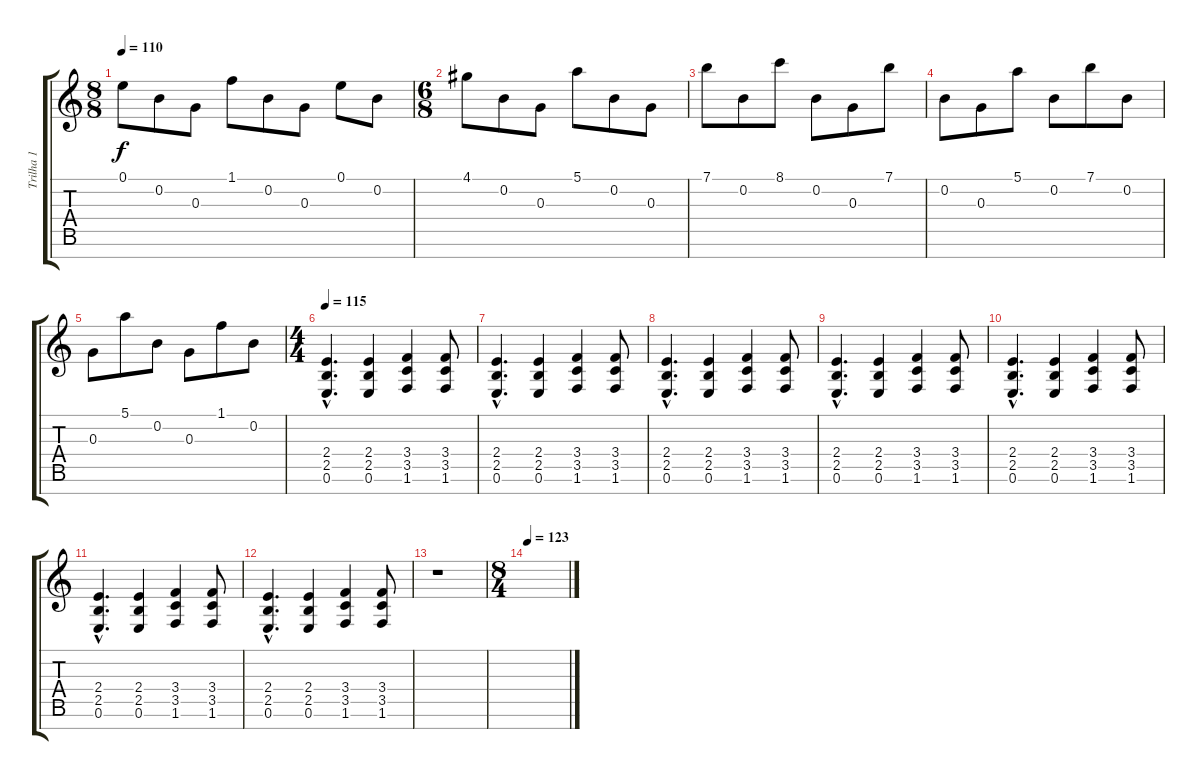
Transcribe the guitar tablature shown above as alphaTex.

\track ("Trilha 1" "Trilha 1") {instrument distortionguitar}
\staff {score tabs}
\tuning (E4 B3 G3 D3 A2 E2 B1) {hide}
\ts (8 8)
\tempo 110
\clef g2
\ks c
0.1.8{dy f} 0.2.8 0.3.8 1.1.8 0.2.8 0.3.8 0.1.8 0.2.8 |
\ts (6 8)
4.1.8 0.2.8 0.3.8 5.1.8 0.2.8 0.3.8 |
7.1.8 0.2.8 8.1.8 0.2.8 0.3.8 7.1.8 |
0.2.8 0.3.8 5.1.8 0.2.8 7.1.8 0.2.8 |
0.3.8 5.1.8 0.2.8 0.3.8 1.1.8 0.2.8 |
\ts (4 4)
\tempo 115
(2.4{hac} 2.5{hac} 0.6{hac}).4{d} (2.4 2.5 0.6).4 (3.4 3.5 1.6).4 (3.4 3.5 1.6).8 |
(2.4{hac} 2.5{hac} 0.6{hac}).4{d} (2.4 2.5 0.6).4 (3.4 3.5 1.6).4 (3.4 3.5 1.6).8 |
(2.4{hac} 2.5{hac} 0.6{hac}).4{d} (2.4 2.5 0.6).4 (3.4 3.5 1.6).4 (3.4 3.5 1.6).8 |
(2.4{hac} 2.5{hac} 0.6{hac}).4{d} (2.4 2.5 0.6).4 (3.4 3.5 1.6).4 (3.4 3.5 1.6).8 |
(2.4{hac} 2.5{hac} 0.6{hac}).4{d} (2.4 2.5 0.6).4 (3.4 3.5 1.6).4 (3.4 3.5 1.6).8 |
(2.4{hac} 2.5{hac} 0.6{hac}).4{d} (2.4 2.5 0.6).4 (3.4 3.5 1.6).4 (3.4 3.5 1.6).8 |
(2.4{hac} 2.5{hac} 0.6{hac}).4{d} (2.4 2.5 0.6).4 (3.4 3.5 1.6).4 (3.4 3.5 1.6).8 |
r.1 |
\ts (8 4)
\tempo 123
